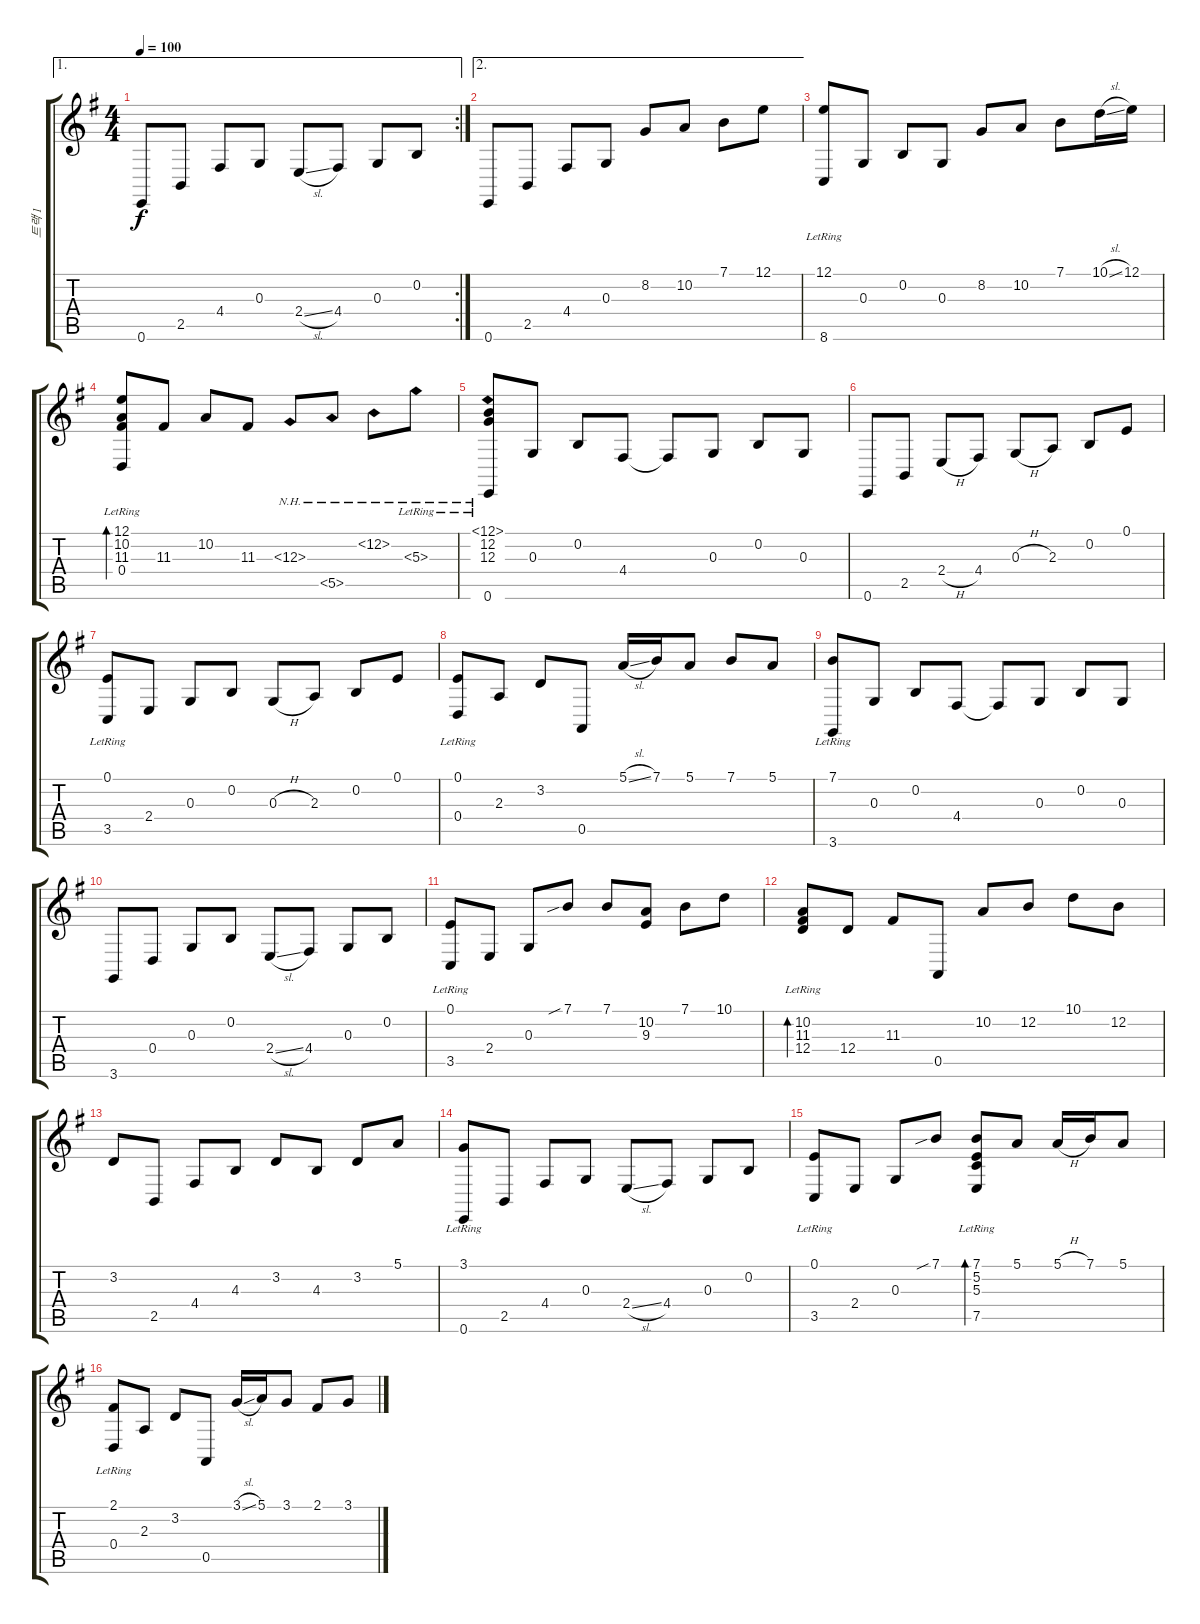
\track ("트랙 1" "트랙 1") {instrument acousticgrandpiano}
\staff {score tabs}
\tuning (E4 B3 G3 D3 A2 E2) {hide}
\ae 1
\rc 2
\ts (4 4)
\tempo 100
\clef g2
\ks g
0.6.8{dy f} 2.5.8 4.4.8 0.3.8 2.4{sl}.8 4.4.8 0.3.8 0.2.8 |
\ae 2
0.6.8 2.5.8 4.4.8 0.3.8 8.2.8 10.2.8 7.1.8 12.1.8 |
(12.1{lr} 8.6).8 0.3.8 0.2.8 0.3.8 8.2.8 10.2.8 7.1.8 10.1{sl}.16 12.1.16 |
(12.1{lr} 10.2 11.3 0.4).8{bd 240} 11.3.8 10.2.8 11.3.8 12.3{nh}.8 5.5{nh}.8 12.2{nh}.8 5.3{nh lr}.8 |
(12.1{nh lr} 12.2 12.3 0.6).8 0.3.8 0.2.8 4.4.8 4.4{t}.8 0.3.8 0.2.8 0.3.8 |
0.6.8 2.5.8 2.4{h}.8 4.4.8 0.3{h}.8 2.3.8 0.2.8 0.1.8 |
(0.1{lr} 3.5).8 2.4.8 0.3.8 0.2.8 0.3{h}.8 2.3.8 0.2.8 0.1.8 |
(0.1{lr} 0.4).8 2.3.8 3.2.8 0.5.8 5.1{sl}.16 7.1.16 5.1.8 7.1.8 5.1.8 |
(7.1{lr} 3.6).8 0.3.8 0.2.8 4.4.8 4.4{t}.8 0.3.8 0.2.8 0.3.8 |
3.6.8 0.4.8 0.3.8 0.2.8 2.4{sl}.8 4.4.8 0.3.8 0.2.8 |
(0.1{lr} 3.5).8 2.4.8 0.3.8 7.1{sib}.8 7.1.8 (10.2 9.3).8 7.1.8 10.1.8 |
(10.2{lr} 11.3 12.4).8{bd 240} 12.4.8 11.3.8 0.5.8 10.2.8 12.2.8 10.1.8 12.2.8 |
3.2.8 2.5.8 4.4.8 4.3.8 3.2.8 4.3.8 3.2.8 5.1.8 |
(3.1{lr} 0.6).8 2.5.8 4.4.8 0.3.8 2.4{sl}.8 4.4.8 0.3.8 0.2.8 |
(0.1{lr} 3.5).8 2.4.8 0.3.8 7.1{sib}.8 (7.1{lr} 5.2 5.3 7.5).8{bd 240} 5.1.8 5.1{h}.16 7.1.16 5.1.8 |
(2.1{lr} 0.4).8 2.3.8 3.2.8 0.5.8 3.1{sl}.16 5.1.16 3.1.8 2.1.8 3.1.8
